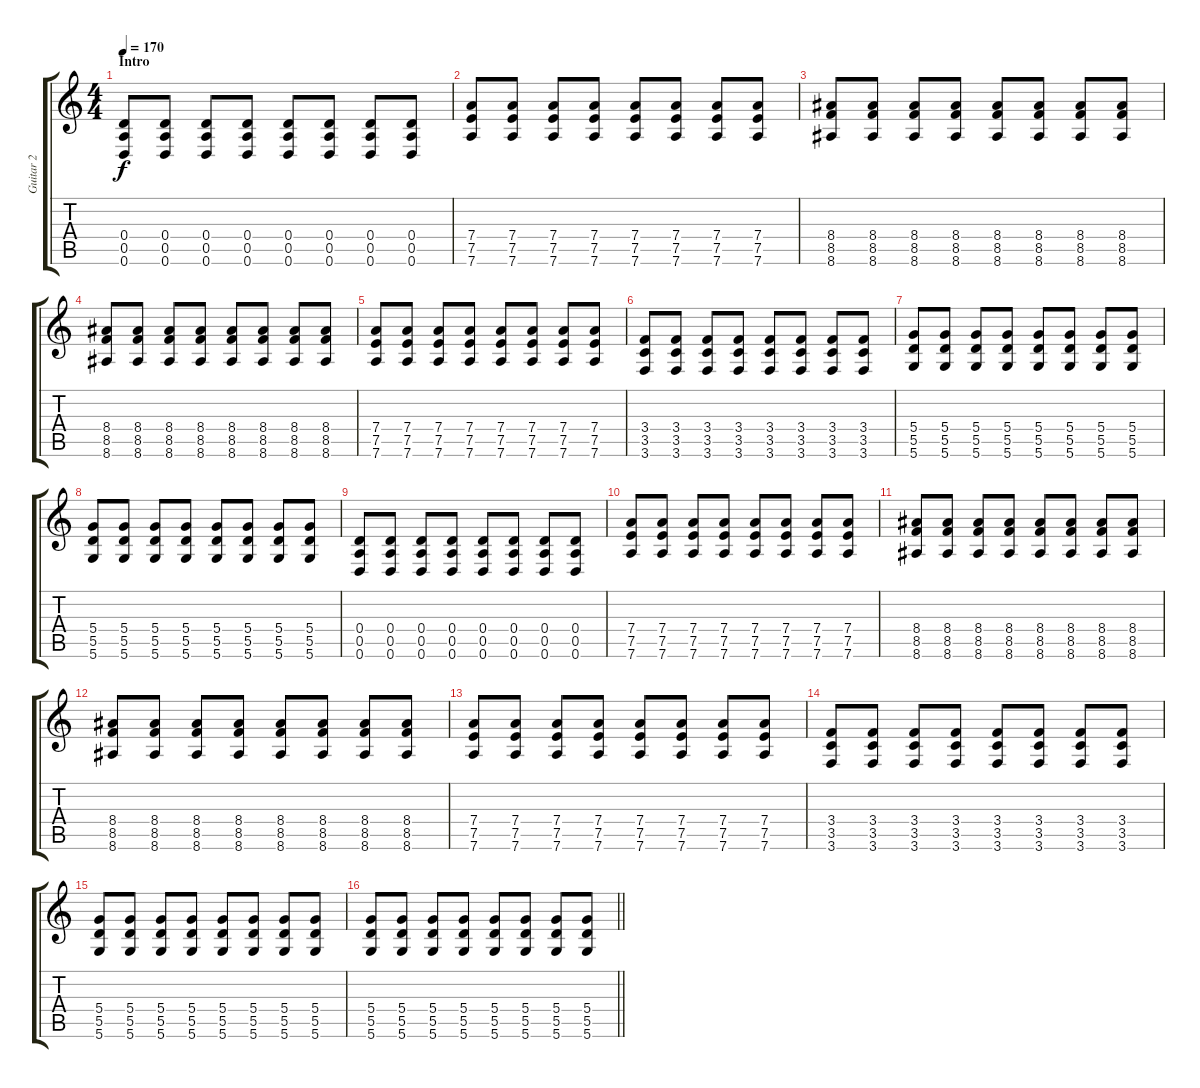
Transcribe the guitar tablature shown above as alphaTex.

\track ("Guitar 2" "Guitar 2") {instrument distortionguitar}
\staff {score tabs}
\tuning (E4 B3 G3 D3 A2 D2) {hide}
\ts (4 4)
\section ("" "Intro")
\tempo 170
\clef g2
\ks c
(0.4 0.5 0.6).8{dy f instrument distortionguitar} (0.4 0.5 0.6).8 (0.4 0.5 0.6).8 (0.4 0.5 0.6).8 (0.4 0.5 0.6).8 (0.4 0.5 0.6).8 (0.4 0.5 0.6).8 (0.4 0.5 0.6).8 |
(7.4 7.5 7.6).8 (7.4 7.5 7.6).8 (7.4 7.5 7.6).8 (7.4 7.5 7.6).8 (7.4 7.5 7.6).8 (7.4 7.5 7.6).8 (7.4 7.5 7.6).8 (7.4 7.5 7.6).8 |
(8.4 8.5 8.6).8 (8.4 8.5 8.6).8 (8.4 8.5 8.6).8 (8.4 8.5 8.6).8 (8.4 8.5 8.6).8 (8.4 8.5 8.6).8 (8.4 8.5 8.6).8 (8.4 8.5 8.6).8 |
(8.4 8.5 8.6).8 (8.4 8.5 8.6).8 (8.4 8.5 8.6).8 (8.4 8.5 8.6).8 (8.4 8.5 8.6).8 (8.4 8.5 8.6).8 (8.4 8.5 8.6).8 (8.4 8.5 8.6).8 |
(7.4 7.5 7.6).8 (7.4 7.5 7.6).8 (7.4 7.5 7.6).8 (7.4 7.5 7.6).8 (7.4 7.5 7.6).8 (7.4 7.5 7.6).8 (7.4 7.5 7.6).8 (7.4 7.5 7.6).8 |
(3.4 3.5 3.6).8 (3.4 3.5 3.6).8 (3.4 3.5 3.6).8 (3.4 3.5 3.6).8 (3.4 3.5 3.6).8 (3.4 3.5 3.6).8 (3.4 3.5 3.6).8 (3.4 3.5 3.6).8 |
(5.4 5.5 5.6).8 (5.4 5.5 5.6).8 (5.4 5.5 5.6).8 (5.4 5.5 5.6).8 (5.4 5.5 5.6).8 (5.4 5.5 5.6).8 (5.4 5.5 5.6).8 (5.4 5.5 5.6).8 |
(5.4 5.5 5.6).8 (5.4 5.5 5.6).8 (5.4 5.5 5.6).8 (5.4 5.5 5.6).8 (5.4 5.5 5.6).8 (5.4 5.5 5.6).8 (5.4 5.5 5.6).8 (5.4 5.5 5.6).8 |
(0.4 0.5 0.6).8 (0.4 0.5 0.6).8 (0.4 0.5 0.6).8 (0.4 0.5 0.6).8 (0.4 0.5 0.6).8 (0.4 0.5 0.6).8 (0.4 0.5 0.6).8 (0.4 0.5 0.6).8 |
(7.4 7.5 7.6).8 (7.4 7.5 7.6).8 (7.4 7.5 7.6).8 (7.4 7.5 7.6).8 (7.4 7.5 7.6).8 (7.4 7.5 7.6).8 (7.4 7.5 7.6).8 (7.4 7.5 7.6).8 |
(8.4 8.5 8.6).8 (8.4 8.5 8.6).8 (8.4 8.5 8.6).8 (8.4 8.5 8.6).8 (8.4 8.5 8.6).8 (8.4 8.5 8.6).8 (8.4 8.5 8.6).8 (8.4 8.5 8.6).8 |
(8.4 8.5 8.6).8 (8.4 8.5 8.6).8 (8.4 8.5 8.6).8 (8.4 8.5 8.6).8 (8.4 8.5 8.6).8 (8.4 8.5 8.6).8 (8.4 8.5 8.6).8 (8.4 8.5 8.6).8 |
(7.4 7.5 7.6).8 (7.4 7.5 7.6).8 (7.4 7.5 7.6).8 (7.4 7.5 7.6).8 (7.4 7.5 7.6).8 (7.4 7.5 7.6).8 (7.4 7.5 7.6).8 (7.4 7.5 7.6).8 |
(3.4 3.5 3.6).8 (3.4 3.5 3.6).8 (3.4 3.5 3.6).8 (3.4 3.5 3.6).8 (3.4 3.5 3.6).8 (3.4 3.5 3.6).8 (3.4 3.5 3.6).8 (3.4 3.5 3.6).8 |
(5.4 5.5 5.6).8 (5.4 5.5 5.6).8 (5.4 5.5 5.6).8 (5.4 5.5 5.6).8 (5.4 5.5 5.6).8 (5.4 5.5 5.6).8 (5.4 5.5 5.6).8 (5.4 5.5 5.6).8 |
\barLineRight lightlight
(5.4 5.5 5.6).8 (5.4 5.5 5.6).8 (5.4 5.5 5.6).8 (5.4 5.5 5.6).8 (5.4 5.5 5.6).8 (5.4 5.5 5.6).8 (5.4 5.5 5.6).8 (5.4 5.5 5.6).8
